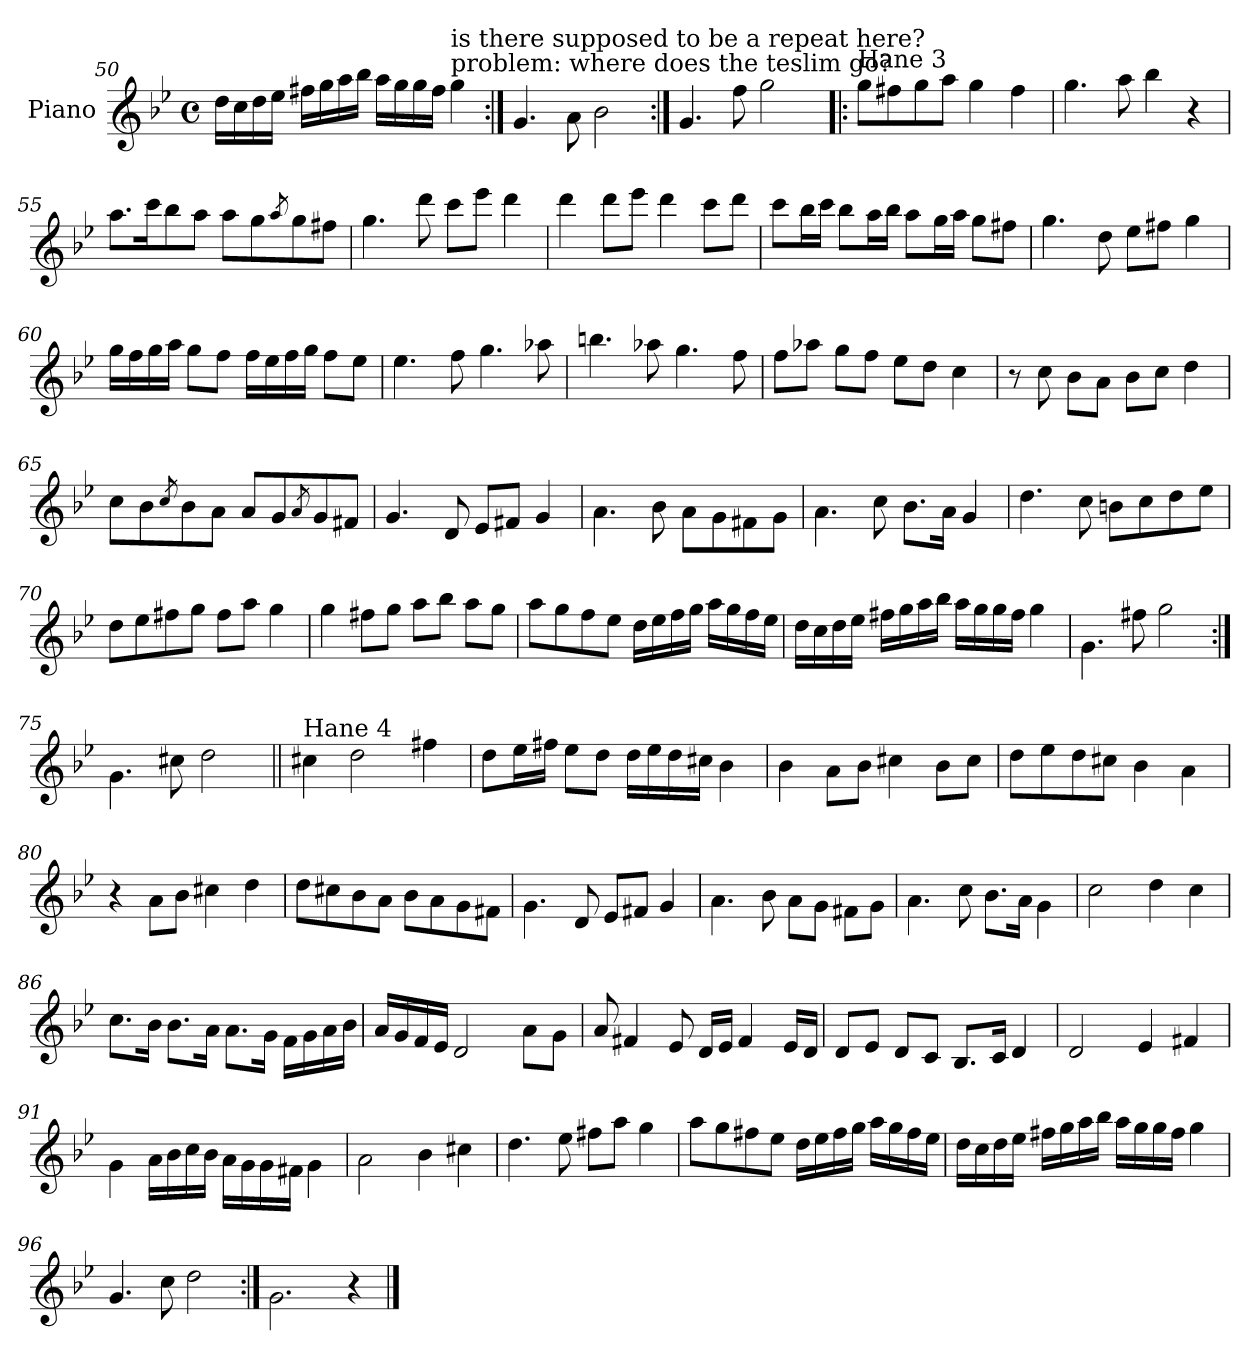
**kern
*part1
*staff1
*I"Piano
*I'Pno
*clefG2
*k[b-e-]
*B-:
*M4/4
*met(c)
=50
16dd\LL
16cc\
16dd\
16ee-\JJ
16ff#X\LL
16gg\
16aa\
16bb-\JJ
16aa\LL
16gg\
16gg\
16ff#\JJ
!LO:TX:a:t=problem&colon; where does the teslim go?
!LO:TX:a:t=is there supposed to be a repeat here?
4gg\
=51:|!
4.g/
8a\
2b-\
=52:|!
4.g/
8ff\
2gg\
!!LO:LB:g=z
=53!|:
!LO:TX:a:t=Hane 3
8gg\L
8ff#X\
8gg\
8aa\J
4gg\
4ff#\
=54
4.gg\
8aa\
4bb-\
4r
=55
8.aa\L
16ccc\K
8bb-\
8aa\J
8aa\L
8gg\
8qaa/
8gg\
8ff#X\J
=56
4.gg\
8ddd\
8ccc\L
8eee-\J
4ddd\
=57
4ddd\
8ddd\L
8eee-\J
4ddd\
8ccc\L
8ddd\J
!!LO:LB:g=z
=58
8ccc\L
16bb-\L
16ccc\JJ
8bb-\L
16aa\L
16bb-\JJ
8aa\L
16gg\L
16aa\JJ
8gg\L
8ff#X\J
=59
4.gg\
8dd\
8ee-\L
8ff#X\J
4gg\
=60
16gg\LL
16ff\
16gg\
16aa\JJ
8gg\L
8ff\J
16ff\LL
16ee-\
16ff\
16gg\JJ
8ff\L
8ee-\J
=61
4.ee-\
8ff\
4.gg\
8aa-X\
!!LO:LB:g=z
=62
4.bbn\
8aa-X\
4.gg\
8ff\
=63
8ff\L
8aa-X\J
8gg\L
8ff\J
8ee-\L
8dd\J
4cc\
=64
8r
8cc\
8b-\L
8a\J
8b-\L
8cc\J
4dd\
=65
8cc\L
8b-\
8qcc/
8b-\
8a\J
8a/L
8g/
8qa/
8g/
8f#X/J
=66
4.g/
8d/
8e-/L
8f#X/J
4g/
!!LO:LB:g=z
=67
4.a\
8b-\
8a\L
8g\
8f#X\
8g\J
=68
4.a\
8cc\
8.b-\L
16a\Jk
4g/
=69
4.dd\
8cc\
8bn\L
8cc\
8dd\
8ee-\J
=70
8dd\L
8ee-\
8ff#X\
8gg\J
8ff#\L
8aa\J
4gg\
=71
4gg\
8ff#X\L
8gg\J
8aa\L
8bb-\J
8aa\L
8gg\J
!!LO:LB:g=z
=72
8aa\L
8gg\
8ff\
8ee-\J
16dd\LL
16ee-\
16ff\
16gg\JJ
16aa\LL
16gg\
16ff\
16ee-\JJ
=73
16dd\LL
16cc\
16dd\
16ee-\JJ
16ff#X\LL
16gg\
16aa\
16bb-\JJ
16aa\LL
16gg\
16gg\
16ff#\JJ
4gg\
=74
4.g\
8ff#X\
2gg\
=75:|!
4.g\
8cc#X\
2dd\
!!LO:LB:g=z
=76||
!LO:TX:a:t=Hane 4
4cc#X\
2dd\
4ff#X\
=77
8dd\L
16ee-\L
16ff#X\JJ
8ee-\L
8dd\J
16dd\LL
16ee-\
16dd\
16cc#X\JJ
4b-\
=78
4b-\
8a\L
8b-\J
4cc#X\
8b-\L
8cc#\J
=79
8dd\L
8ee-\
8dd\
8cc#X\J
4b-\
4a\
=80
4r
8a\L
8b-\J
4cc#X\
4dd\
!!LO:PB:g=z
=81
8dd\L
8cc#X\
8b-\
8a\J
8b-\L
8a\
8g\
8f#X\J
=82
4.g\
8d/
8e-/L
8f#X/J
4g/
=83
4.a\
8b-\
8a\L
8g\J
8f#X\L
8g\J
=84
4.a\
8cc\
8.b-\L
16a\Jk
4g\
=85
2cc\
4dd\
4cc\
=86
8.cc\L
16b-\Jk
8.b-\L
16a\Jk
8.a\L
16g\Jk
16f\LL
16g\
16a\
16b-\JJ
!!LO:LB:g=z
=87
16a/LL
16g/
16f/
16e-/JJ
2d/
8a\L
8g\J
=88
8a/
4f#X/
8e-/
16d/LL
16e-/JJ
4f#/
16e-/LL
16d/JJ
=89
8d/L
8e-/J
8d/L
8c/J
8.B-/L
16c/Jk
4d/
=90
2d/
4e-/
4f#X/
=91
4g\
16a\LL
16b-\
16cc\
16b-\JJ
16a\LL
16g\
16g\
16f#X\JJ
4g\
!!LO:LB:g=z
=92
2a\
4b-\
4cc#X\
=93
4.dd\
8ee-\
8ff#X\L
8aa\J
4gg\
=94
8aa\L
8gg\
8ff#X\
8ee-\J
16dd\LL
16ee-\
16ff#\
16gg\JJ
16aa\LL
16gg\
16ff#\
16ee-\JJ
=95
16dd\LL
16cc\
16dd\
16ee-\JJ
16ff#X\LL
16gg\
16aa\
16bb-\JJ
16aa\LL
16gg\
16gg\
16ff#\JJ
4gg\
=96
4.g/
8cc\
2dd\
=97:|!
2.g\
4r
==
*-
